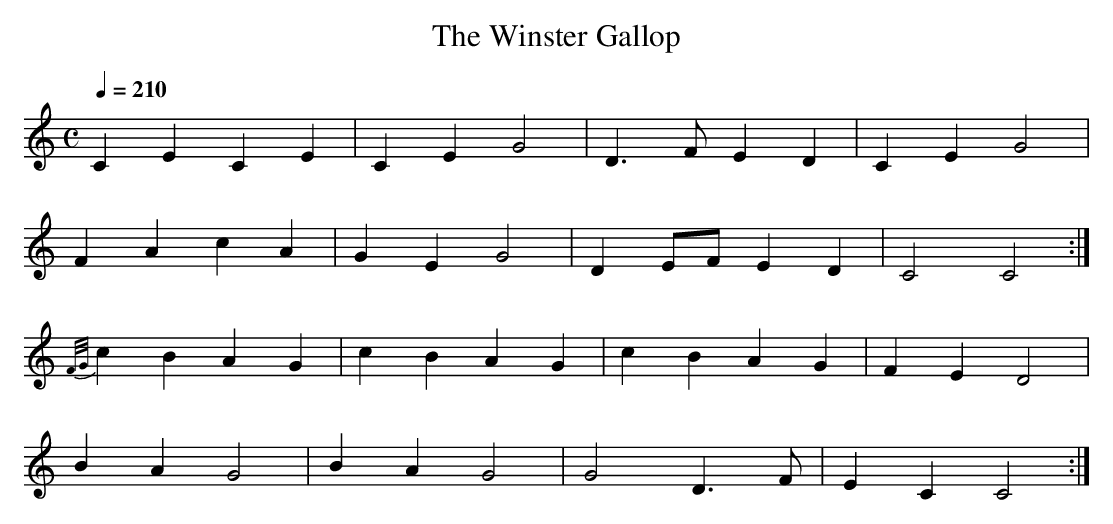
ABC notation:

X:1
T:Winster Gallop, The
M:C
L:1/4
Q:1/4=210
K:Cmaj clef=treble
CE CE | CE G2 | D>F ED | CE G2 |
F A c A | G E G2 | DE/2F/2 ED | C2 C2 :|
{F/2G/2} cB AG | cB AG | cB AG | FE D2 |
BA G2 | BA G2 | G2 D>F | E C C2 :|
